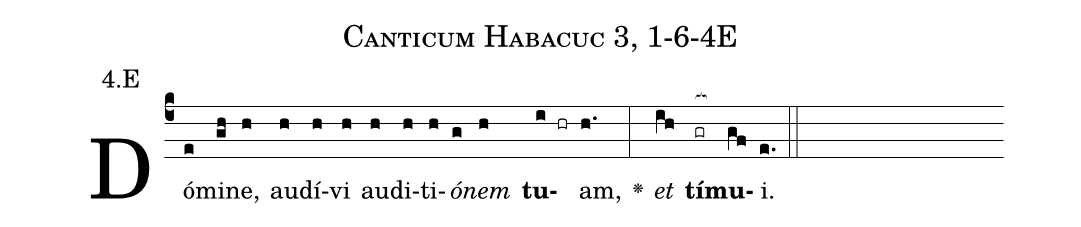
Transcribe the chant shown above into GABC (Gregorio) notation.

name: Canticum Habacuc 3, 1-6-4E;
annotation: 4.E;
%%
(c4)Dó(e)mi(gh)ne,(h) au(h)dí(h)vi(h) au(h)di(h)ti(h)<i>ó</i>(g)<i>nem</i>(h) <b>tu</b>(i hr)am,(h.) <v>\greheightstar</v>(:) <i>et</i>(ih) <b>tí</b>(gr[ocb:1{])<b>mu</b>(gf[ocb:0}])i.(e.) (::)


%E(h) u(g) o(h) u(ih) a(gf) e.(e.) (::)
